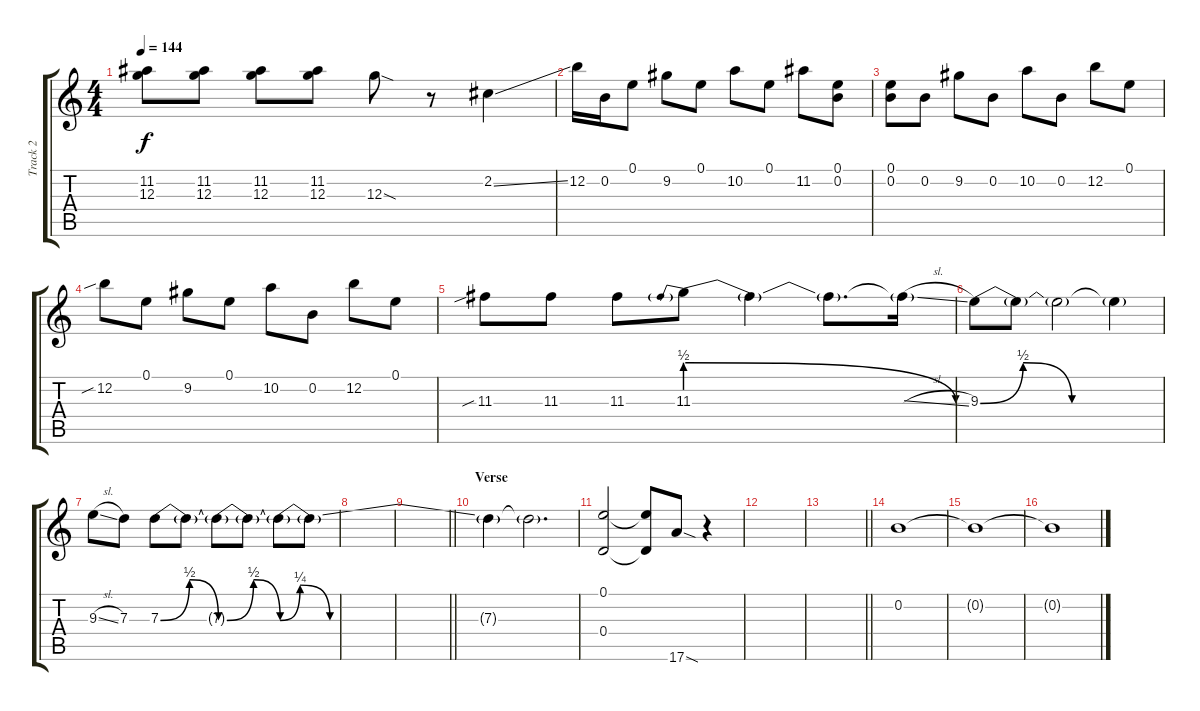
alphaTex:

\track ("Track 2" "Track 2") {instrument overdrivenguitar}
\staff {score tabs}
\tuning (E4 B3 G3 D3 A2 E2) {hide}
\ts (4 4)
\tempo 144
\clef g2
\ks c
(11.2 12.3).8{dy f} (11.2 12.3).8 (11.2 12.3).8 (11.2 12.3).8 12.3{sod}.8 r.8 2.2{ss}.4 |
12.2.16 0.2.16 0.1.8 9.2.8 0.1.8 10.2.8 0.1.8 11.2.8 (0.1 0.2).8 |
(0.1 0.2).8 0.2.8 9.2.8 0.2.8 10.2.8 0.2.8 12.2.8 0.1.8 |
12.2{sib}.8 0.1.8 9.2.8 0.1.8 10.2.8 0.2.8 12.2.8 0.1.8 |
11.3{sib}.8 11.3.8 11.3.8 11.3{be (prebendrelease 0 2 60 0)}.8 11.3{t}.4 11.3{t}.8{d} 11.3{sl t}.16 |
9.3{be (custom 0 0 14 2 30 0 60 0)}.8 9.3{t}.8 9.3{t}.2 9.3{t}.4 |
9.3{sl}.8 7.3.8 7.3{be (bendrelease 0 0 30 2 30 2 60 0)}.8 7.3{t}.8 7.3{be (bendrelease 0 0 30 2 30 2 60 0) t}.8 7.3{t}.8 7.3{be (custom 0 0 4 1 10 0 20 0 60 0) t}.8 7.3{t}.8 |
|
\barLineRight lightlight
|
\section ("" "Verse")
7.3{t}.4 7.3{t}.2{d} |
(0.1 0.4).2 (0.1{t} 0.4{t}).8 17.6{sod}.8 r.4 |
|
\barLineRight lightlight
|
0.2.1 |
0.2{t}.1 |
0.2{t}.1
